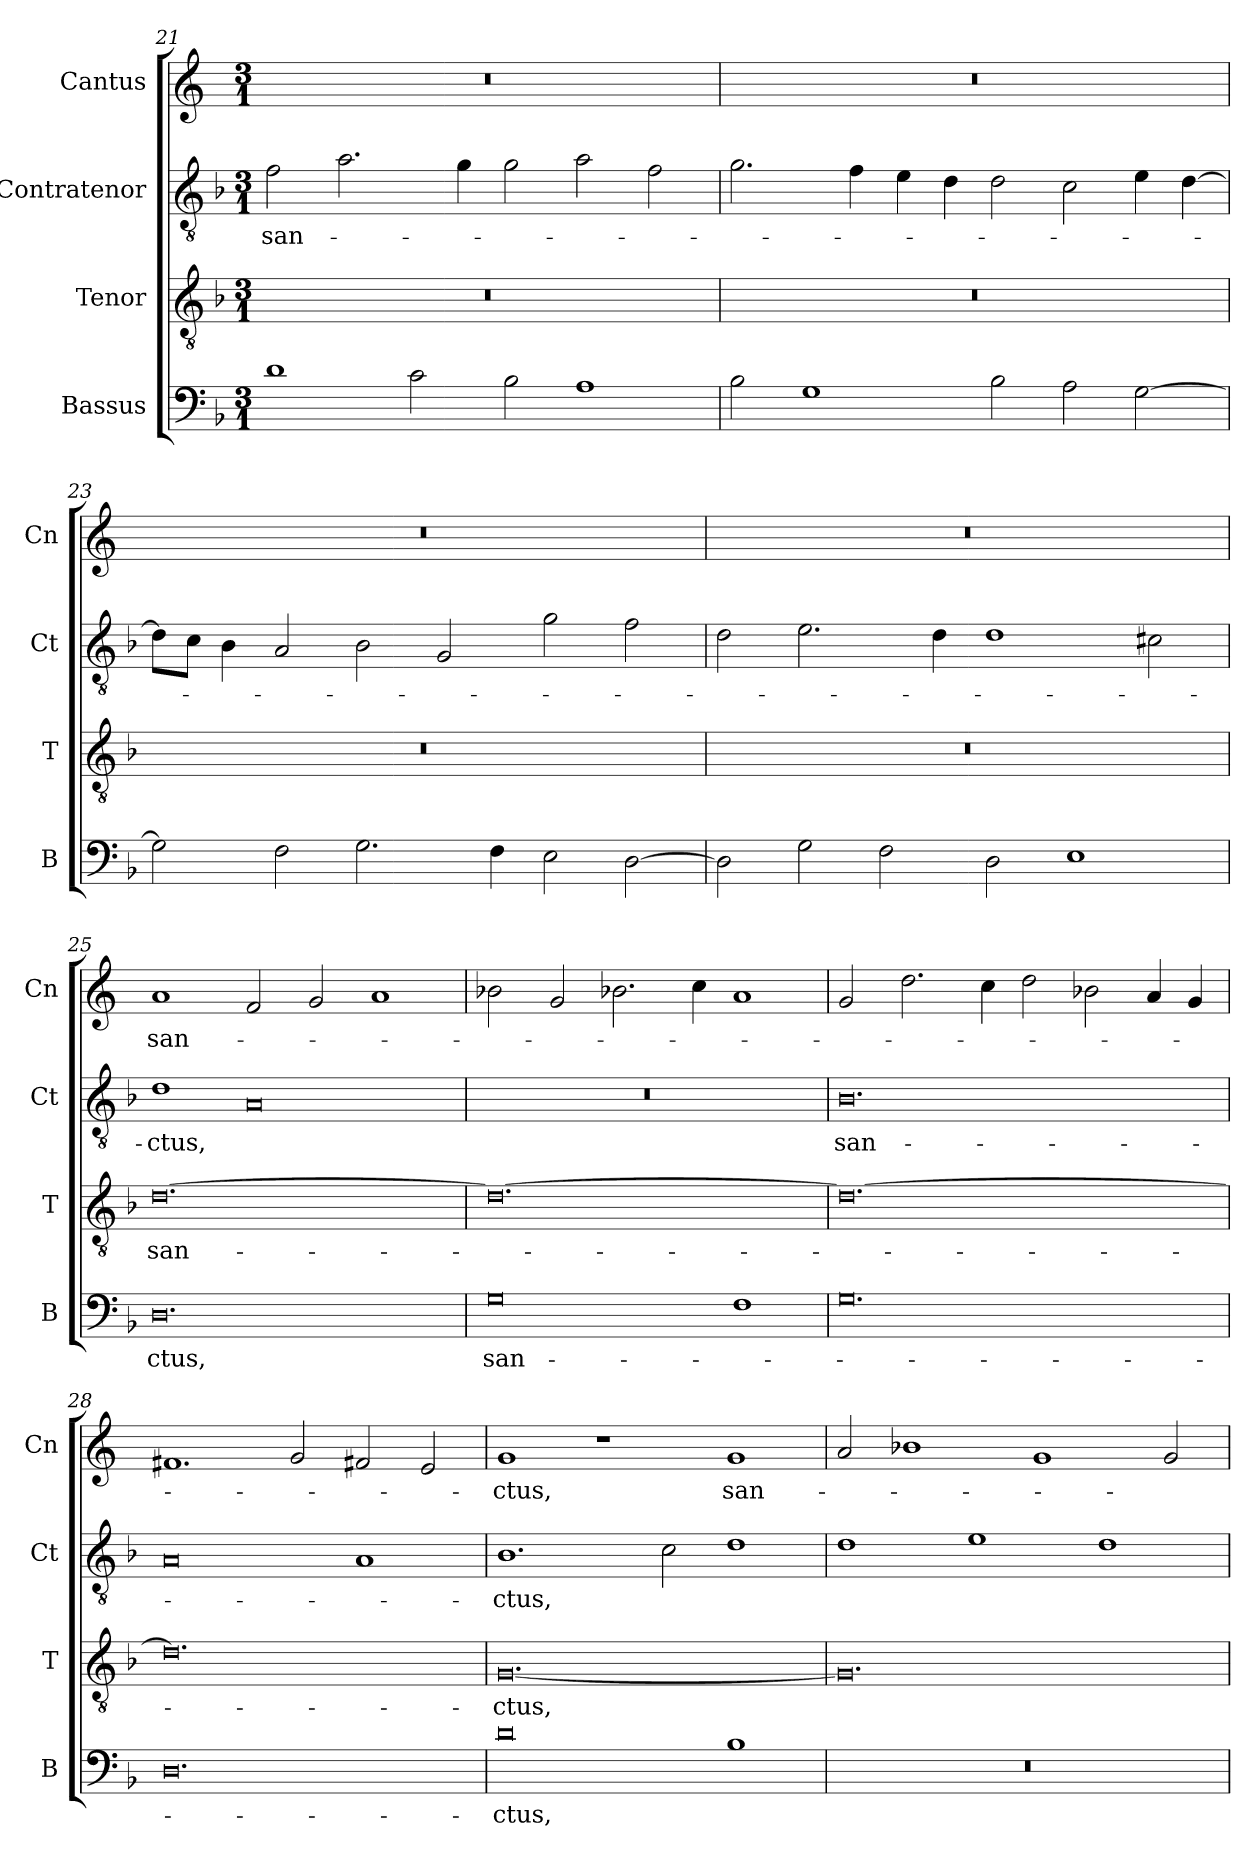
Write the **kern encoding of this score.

**kern	**text	**kern	**text	**kern	**text	**kern	**text
*part4	*part4	*part3	*part3	*part2	*part2	*part1	*part1
*staff4	*staff4	*staff3	*staff3	*staff2	*staff2	*staff1	*staff1
*I"Bassus	*	*I"Tenor	*	*I"Contratenor	*	*I"Cantus	*
*I'B	*	*I'T	*	*I'Ct	*	*I'Cn	*
*clefF4	*	*clefGv2	*	*clefGv2	*	*clefG2	*
*k[b-]	*	*k[b-]	*	*k[b-]	*	*k[]	*
*M3/1	*	*M3/1	*	*M3/1	*	*M3/1	*
=21	=21	=21	=21	=21	=21	=21	=21
1d	.	0.r	.	2f\	san-	0.r	.
.	.	.	.	2.a\	.	.	.
2c\	.	.	.	.	.	.	.
.	.	.	.	4g\	.	.	.
2B-\	.	.	.	2g\	.	.	.
1A	.	.	.	2a\	.	.	.
.	.	.	.	2f\	.	.	.
=22	=22	=22	=22	=22	=22	=22	=22
2B-\	.	0.r	.	2.g\	.	0.r	.
1G	.	.	.	.	.	.	.
.	.	.	.	4f\	.	.	.
.	.	.	.	4e\	.	.	.
.	.	.	.	4d\	.	.	.
2B-\	.	.	.	2d\	.	.	.
2A\	.	.	.	2c\	.	.	.
[2G\	.	.	.	4e\	.	.	.
.	.	.	.	[4d\	.	.	.
=23	=23	=23	=23	=23	=23	=23	=23
2G\]	.	0.r	.	8d\L]	.	0.r	.
.	.	.	.	8c\J	.	.	.
.	.	.	.	4B-\	.	.	.
2F\	.	.	.	2A/	.	.	.
2.G\	.	.	.	2B-\	.	.	.
.	.	.	.	2G/	.	.	.
4F\	.	.	.	.	.	.	.
2E\	.	.	.	2g\	.	.	.
[2D\	.	.	.	2f\	.	.	.
=24	=24	=24	=24	=24	=24	=24	=24
2D\]	.	0.r	.	2d\	.	0.r	.
2G\	.	.	.	2.e\	.	.	.
2F\	.	.	.	.	.	.	.
.	.	.	.	4d\	.	.	.
2D\	.	.	.	1d	.	.	.
1E	.	.	.	.	.	.	.
.	.	.	.	2c#X\	.	.	.
=25	=25	=25	=25	=25	=25	=25	=25
0.D	-ctus,	[0.d	san-	1d	-ctus,	1a	san-
.	.	.	.	0A	.	2f/	.
.	.	.	.	.	.	2g/	.
.	.	.	.	.	.	1a	.
=26	=26	=26	=26	=26	=26	=26	=26
0G	san-	0.d_	.	0.r	.	2b-X\	.
.	.	.	.	.	.	2g/	.
.	.	.	.	.	.	2.b-X\	.
.	.	.	.	.	.	4cc\	.
1F	.	.	.	.	.	1a	.
=27	=27	=27	=27	=27	=27	=27	=27
0.G	.	0.d_	.	0.B-	san-	2g/	.
.	.	.	.	.	.	2.dd\	.
.	.	.	.	.	.	4cc\	.
.	.	.	.	.	.	2dd\	.
.	.	.	.	.	.	2b-X\	.
.	.	.	.	.	.	4a/	.
.	.	.	.	.	.	4g/	.
=28	=28	=28	=28	=28	=28	=28	=28
0.D	.	0.d]	.	0A	.	1.f#X	.
.	.	.	.	.	.	2g/	.
.	.	.	.	1A	.	2f#X/	.
.	.	.	.	.	.	2e/	.
=29	=29	=29	=29	=29	=29	=29	=29
0d	-ctus,	[0.G	-ctus,	1.B-	-ctus,	1g	-ctus,
.	.	.	.	.	.	1r	.
.	.	.	.	2c\	.	.	.
1B-	.	.	.	1d	.	1g	san-
=30	=30	=30	=30	=30	=30	=30	=30
0.r	.	0.G]	.	1d	.	2a/	.
.	.	.	.	.	.	1b-X	.
.	.	.	.	1e	.	.	.
.	.	.	.	.	.	1g	.
.	.	.	.	1d	.	.	.
.	.	.	.	.	.	2g/	.
=	=	=	=	=	=	=	=
*-	*-	*-	*-	*-	*-	*-	*-
